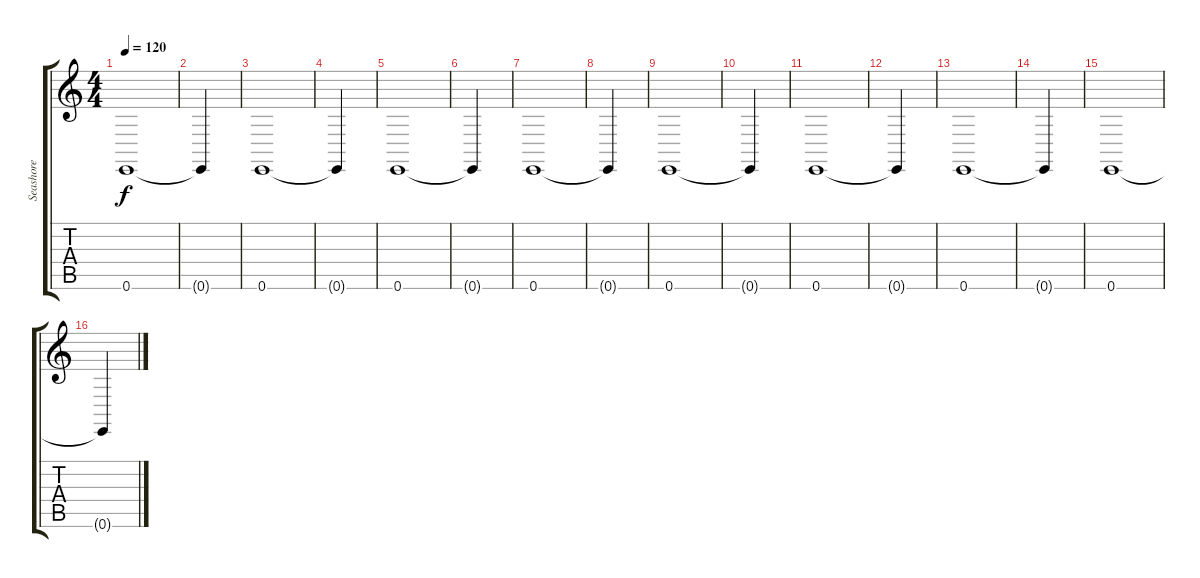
\track ("Seashore" "Seashore") {instrument seashore}
\staff {score tabs}
\tuning (E4 B3 G3 D3 A2 E2) {hide}
\ts (4 4)
\tempo 120
\clef g2
\ks c
0.6.1{dy f} |
0.6{t}.4 |
0.6.1 |
0.6{t}.4 |
0.6.1 |
0.6{t}.4 |
0.6.1 |
0.6{t}.4 |
0.6.1 |
0.6{t}.4 |
0.6.1 |
0.6{t}.4 |
0.6.1 |
0.6{t}.4 |
0.6.1 |
0.6{t}.4
